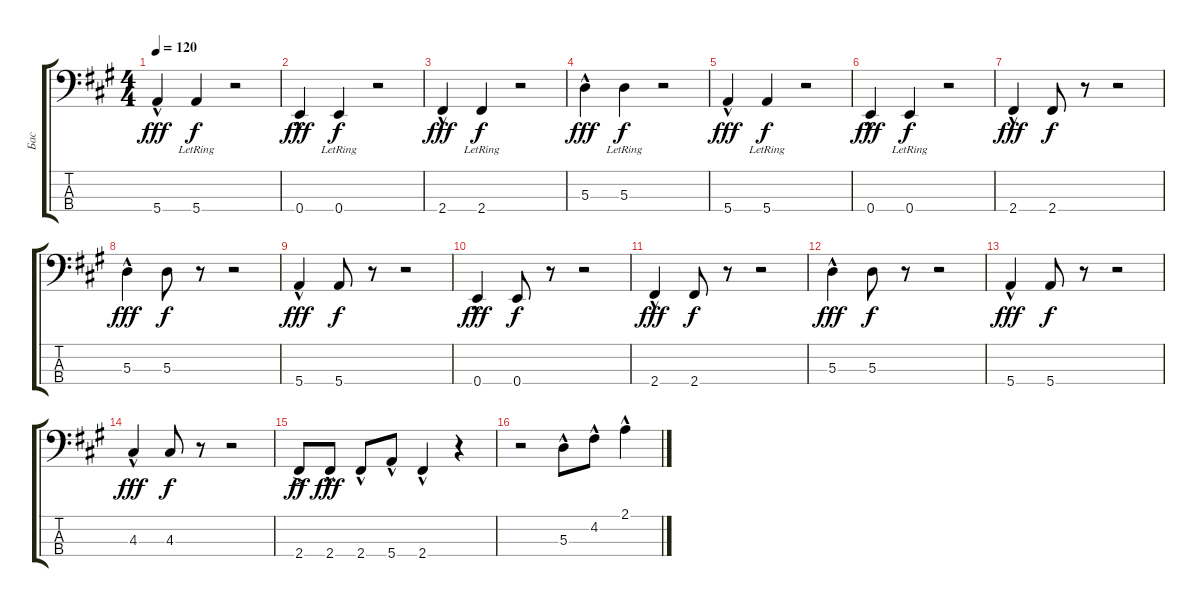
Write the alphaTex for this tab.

\track ("Бас" "Бас") {instrument electricbasspick}
\staff {score tabs}
\tuning (G2 D2 A1 E1) {hide}
\ts (4 4)
\tempo 120
\clef f4
\ks a
5.4{hac}.4{dy fff instrument electricbasspick} 5.4{lr}.4{dy f} r.2 |
0.4{hac}.4{dy fff} 0.4{lr}.4{dy f} r.2 |
2.4{hac}.4{dy fff} 2.4{lr}.4{dy f} r.2 |
5.3{hac}.4{dy fff} 5.3{lr}.4{dy f} r.2 |
5.4{hac}.4{dy fff} 5.4{lr}.4{dy f} r.2 |
0.4{hac}.4{dy fff} 0.4{lr}.4{dy f} r.2 |
2.4{hac}.4{dy fff} 2.4.8{dy f} r.8 r.2 |
5.3{hac}.4{dy fff} 5.3.8{dy f} r.8 r.2 |
5.4{hac}.4{dy fff} 5.4.8{dy f} r.8 r.2 |
0.4{hac}.4{dy fff} 0.4.8{dy f} r.8 r.2 |
2.4{hac}.4{dy fff} 2.4.8{dy f} r.8 r.2 |
5.3{hac}.4{dy fff} 5.3.8{dy f} r.8 r.2 |
5.4{hac}.4{dy fff} 5.4.8{dy f} r.8 r.2 |
4.3{hac}.4{dy fff} 4.3.8{dy f} r.8 r.2 |
2.4{ac}.8{dy ff} 2.4{hac}.8{dy fff} 2.4{hac}.8 5.4{hac}.8 2.4{hac}.4 r.4 |
r.2 5.3{hac}.8 4.2{hac}.8 2.1{hac}.4
